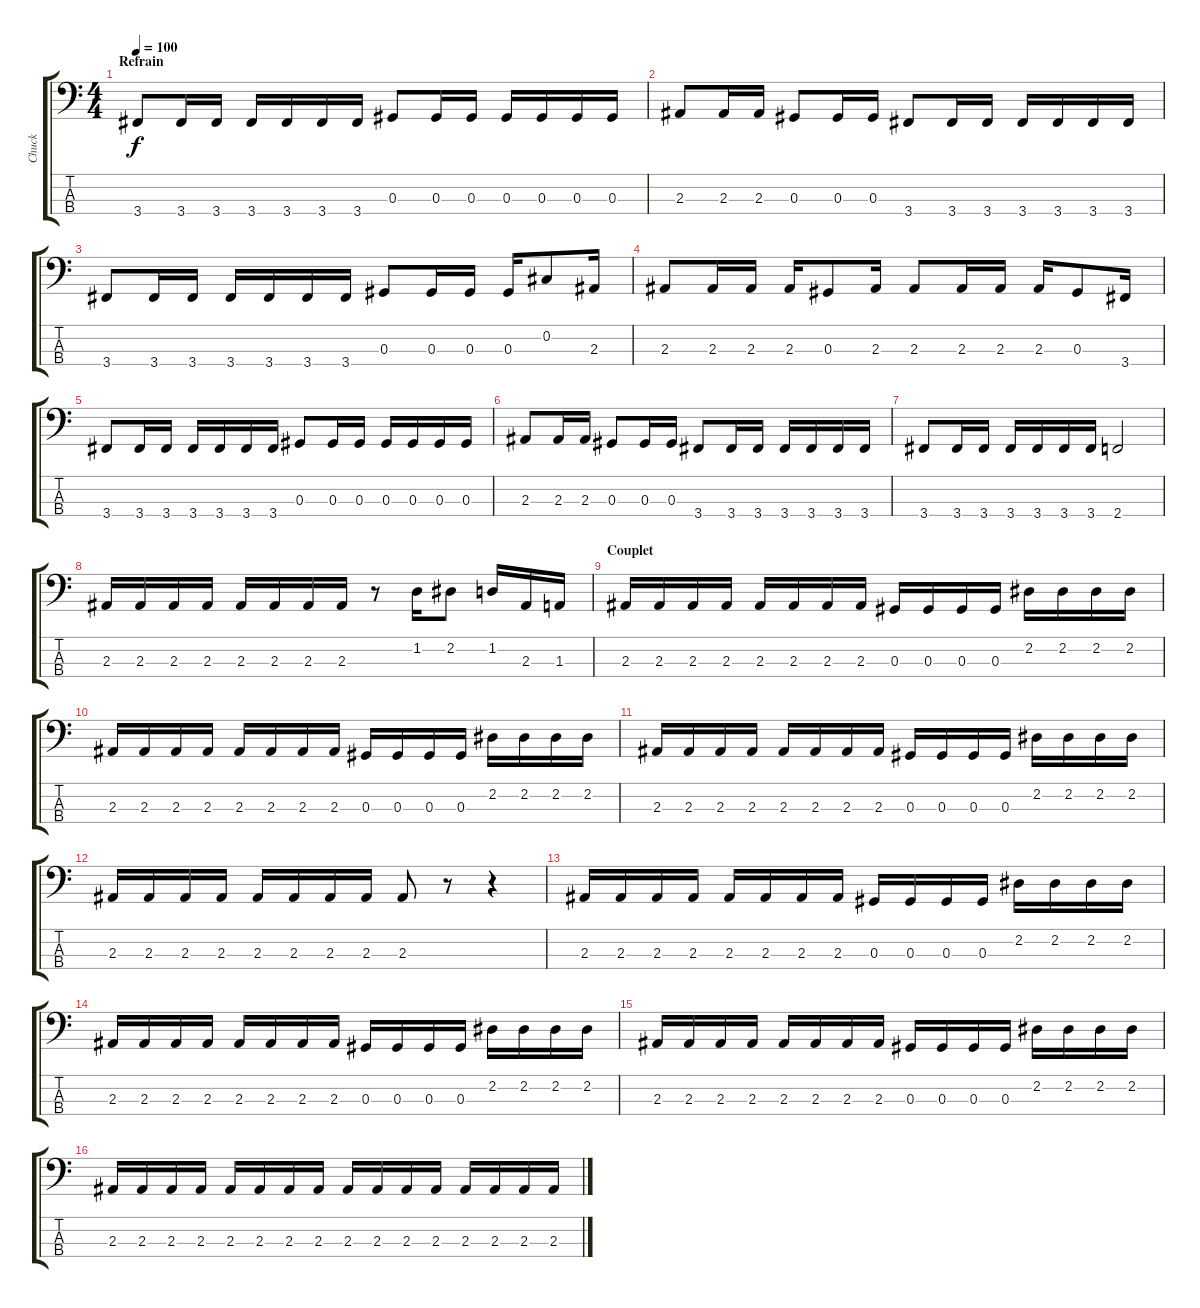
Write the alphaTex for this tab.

\track ("Chuck" "Chuck") {instrument electricbasspick}
\staff {score tabs}
\tuning (Gb2 Db2 Ab1 Eb1) {hide}
\ts (4 4)
\section ("" "Refrain")
\tempo 100
\clef f4
\ks c
3.4.8{dy f} 3.4.16 3.4.16 3.4.16 3.4.16 3.4.16 3.4.16 0.3.8 0.3.16 0.3.16 0.3.16 0.3.16 0.3.16 0.3.16 |
2.3.8 2.3.16 2.3.16 0.3.8 0.3.16 0.3.16 3.4.8 3.4.16 3.4.16 3.4.16 3.4.16 3.4.16 3.4.16 |
3.4.8 3.4.16 3.4.16 3.4.16 3.4.16 3.4.16 3.4.16 0.3.8 0.3.16 0.3.16 0.3.16 0.2.8 2.3.16 |
2.3.8 2.3.16 2.3.16 2.3.16 0.3.8 2.3.16 2.3.8 2.3.16 2.3.16 2.3.16 0.3.8 3.4.16 |
3.4.8 3.4.16 3.4.16 3.4.16 3.4.16 3.4.16 3.4.16 0.3.8 0.3.16 0.3.16 0.3.16 0.3.16 0.3.16 0.3.16 |
2.3.8 2.3.16 2.3.16 0.3.8 0.3.16 0.3.16 3.4.8 3.4.16 3.4.16 3.4.16 3.4.16 3.4.16 3.4.16 |
3.4.8 3.4.16 3.4.16 3.4.16 3.4.16 3.4.16 3.4.16 2.4.2 |
2.3.16 2.3.16 2.3.16 2.3.16 2.3.16 2.3.16 2.3.16 2.3.16 r.8 1.2.16 2.2.8 1.2.16 2.3.16 1.3.16 |
\section ("" "Couplet")
2.3.16 2.3.16 2.3.16 2.3.16 2.3.16 2.3.16 2.3.16 2.3.16 0.3.16 0.3.16 0.3.16 0.3.16 2.2.16 2.2.16 2.2.16 2.2.16 |
2.3.16 2.3.16 2.3.16 2.3.16 2.3.16 2.3.16 2.3.16 2.3.16 0.3.16 0.3.16 0.3.16 0.3.16 2.2.16 2.2.16 2.2.16 2.2.16 |
2.3.16 2.3.16 2.3.16 2.3.16 2.3.16 2.3.16 2.3.16 2.3.16 0.3.16 0.3.16 0.3.16 0.3.16 2.2.16 2.2.16 2.2.16 2.2.16 |
2.3.16 2.3.16 2.3.16 2.3.16 2.3.16 2.3.16 2.3.16 2.3.16 2.3.8 r.8 r.4 |
2.3.16 2.3.16 2.3.16 2.3.16 2.3.16 2.3.16 2.3.16 2.3.16 0.3.16 0.3.16 0.3.16 0.3.16 2.2.16 2.2.16 2.2.16 2.2.16 |
2.3.16 2.3.16 2.3.16 2.3.16 2.3.16 2.3.16 2.3.16 2.3.16 0.3.16 0.3.16 0.3.16 0.3.16 2.2.16 2.2.16 2.2.16 2.2.16 |
2.3.16 2.3.16 2.3.16 2.3.16 2.3.16 2.3.16 2.3.16 2.3.16 0.3.16 0.3.16 0.3.16 0.3.16 2.2.16 2.2.16 2.2.16 2.2.16 |
2.3.16 2.3.16 2.3.16 2.3.16 2.3.16 2.3.16 2.3.16 2.3.16 2.3.16 2.3.16 2.3.16 2.3.16 2.3.16 2.3.16 2.3.16 2.3.16
